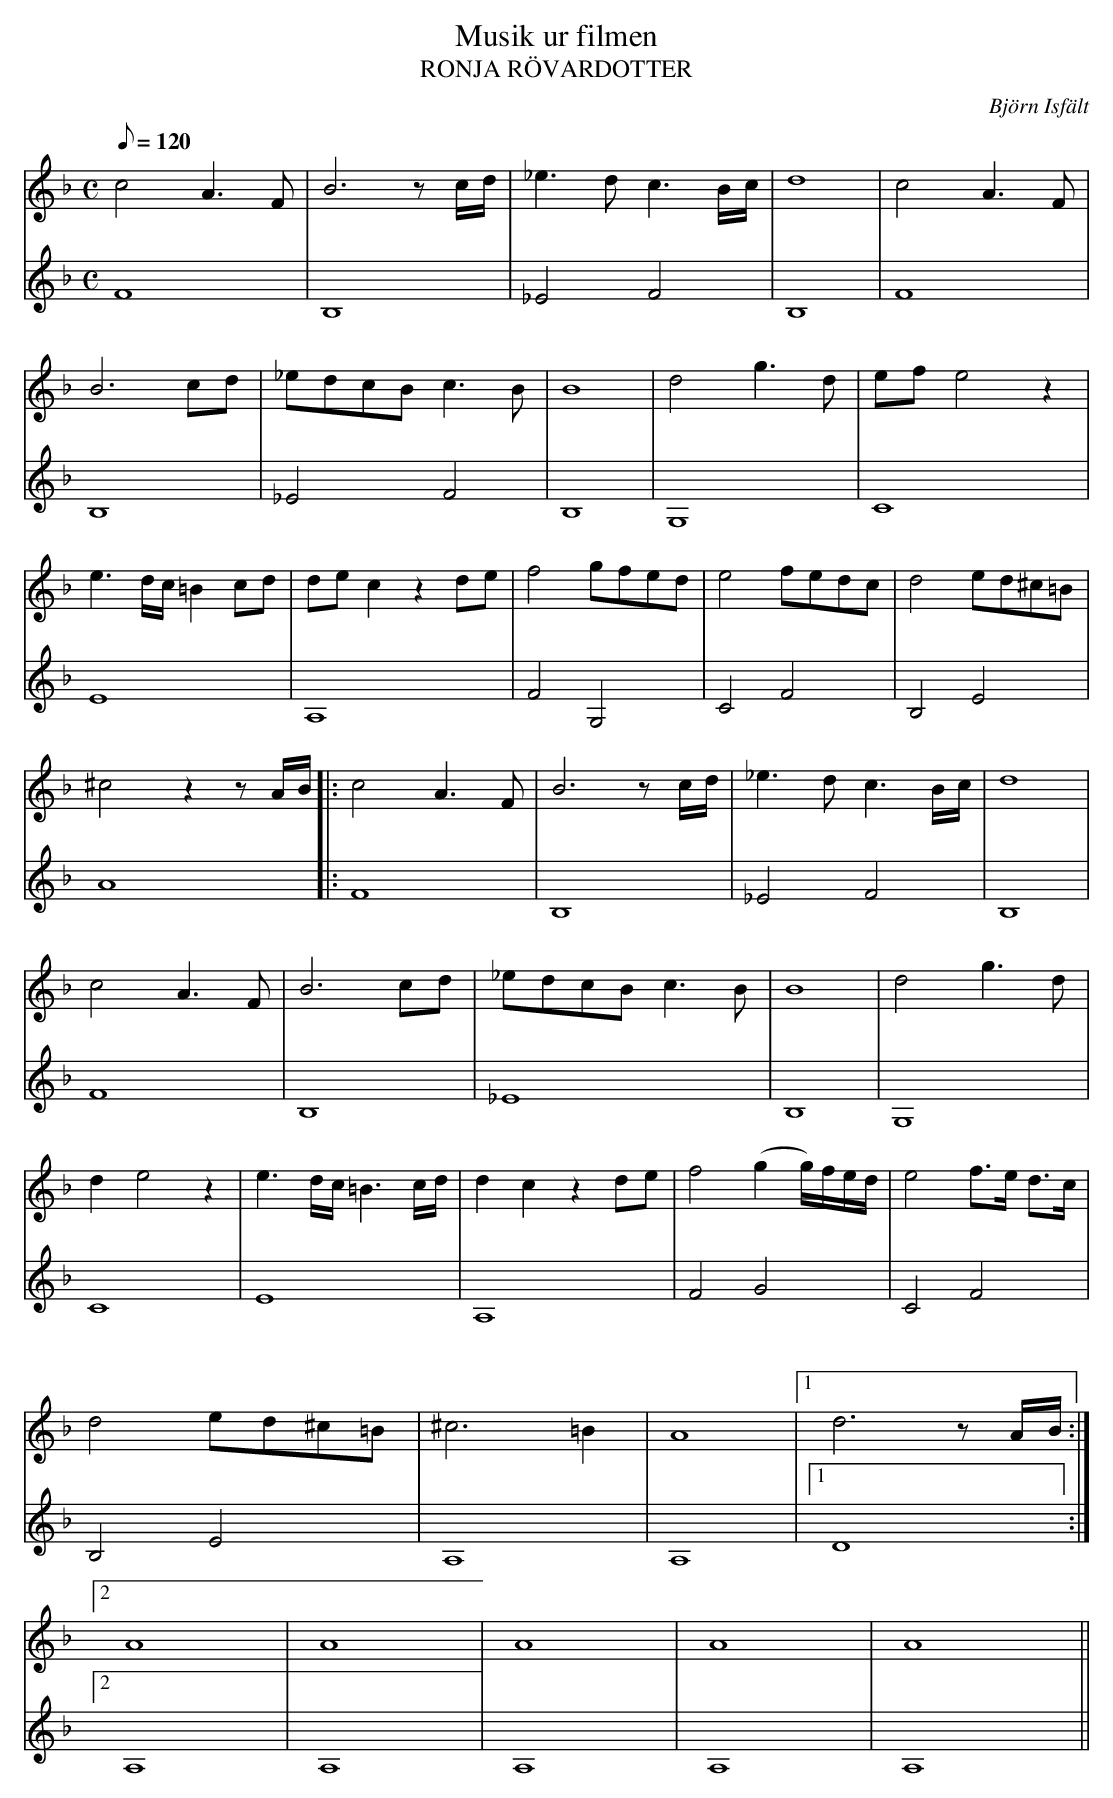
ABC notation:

X:1
T: Musik ur filmen
T: RONJA RÖVARDOTTER
O: Björn Isfält
M: C
L: 1/8
K: F
Q: 120
V: 1
c4A2>F2 | B6zc/d/ | _e2>d2 c3B/c/ | d8 | c4A3F |
B6cd | _edcBc2>B2 | B8 | d4g2>d2 | efe4z2 |
e3d/c/=B2cd | dec2z2de | f4gfed | e4fedc | d4ed^c=B |
^c4z2zA/B/ |: c4A2>F2 | B6zc/d/ | _e2>d2c3B/c/ | d8 |
c4A3F | B6cd | _edcB c2>B2 | B8 | d4g2>d2 |
d2e4z2 | e3d/c/=B3c/d/ | d2c2z2de | f4(g2g/)f/e/d/ | e4 f>e d>c |
d4ed^c=B | ^c6=B2 | A8 |1 d6zA/B/ :|2
A8 |  A8 | A8 | A8 | A8 ||
V: 2
F8 | B,8 | _E4F4 | B,8 | F8 |
B,8 | _E4F4 | B,8 | G,8 | C8 |
E8 | A,8 | F4G,4 | C4F4 | B,4E4 |
A8 |: F8 | B,8 | _E4F4 | B,8 |
F8 | B,8 | _E8 | B,8 | G,8 |
C8 | E8 | A,8 | F4G4 | C4F4 |
B,4E4 | A,8 | A,8 |1 D8 :|2
A,8 | A,8 | A,8 | A,8 | A,8 ||
